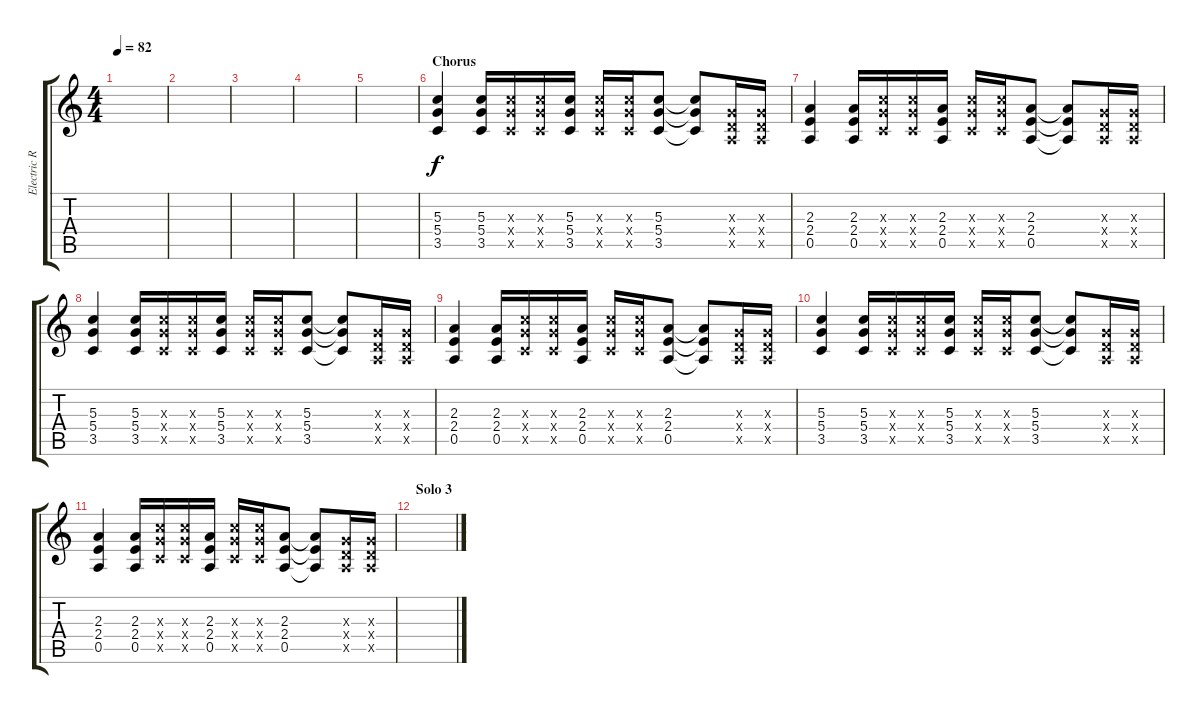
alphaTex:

\track ("Electric Rythm" "Electric R") {instrument distortionguitar}
\staff {score tabs}
\tuning (E4 B3 G3 D3 A2 E2) {hide}
\ts (4 4)
\tempo 82
\clef g2
\ks c
|
|
|
|
|
\section ("" "Chorus")
(5.3 5.4 3.5).4{volume 10 instrument distortionguitar} (5.3 5.4 3.5).16 (5.3{x} 5.4{x} 3.5{x}).16 (5.3{x} 5.4{x} 3.5{x}).16 (5.3 5.4 3.5).16 (5.3{x} 5.4{x} 3.5{x}).16 (5.3{x} 5.4{x} 3.5{x}).16 (5.3 5.4 3.5).8 (5.3{t} 5.4{t} 3.5{t}).8 (0.3{x} 0.4{x} 0.5{x}).16 (0.3{x} 0.4{x} 0.5{x}).16 |
(2.3 2.4 0.5).4 (2.3 2.4 0.5).16 (5.3{x} 5.4{x} 3.5{x}).16 (5.3{x} 5.4{x} 3.5{x}).16 (2.3 2.4 0.5).16 (5.3{x} 5.4{x} 3.5{x}).16 (5.3{x} 5.4{x} 3.5{x}).16 (2.3 2.4 0.5).8 (2.3{t} 2.4{t} 0.5{t}).8 (0.3{x} 0.4{x} 0.5{x}).16 (0.3{x} 0.4{x} 0.5{x}).16 |
(5.3 5.4 3.5).4 (5.3 5.4 3.5).16 (5.3{x} 5.4{x} 3.5{x}).16 (5.3{x} 5.4{x} 3.5{x}).16 (5.3 5.4 3.5).16 (5.3{x} 5.4{x} 3.5{x}).16 (5.3{x} 5.4{x} 3.5{x}).16 (5.3 5.4 3.5).8 (5.3{t} 5.4{t} 3.5{t}).8 (0.3{x} 0.4{x} 0.5{x}).16 (0.3{x} 0.4{x} 0.5{x}).16 |
(2.3 2.4 0.5).4 (2.3 2.4 0.5).16 (5.3{x} 5.4{x} 3.5{x}).16 (5.3{x} 5.4{x} 3.5{x}).16 (2.3 2.4 0.5).16 (5.3{x} 5.4{x} 3.5{x}).16 (5.3{x} 5.4{x} 3.5{x}).16 (2.3 2.4 0.5).8 (2.3{t} 2.4{t} 0.5{t}).8 (0.3{x} 0.4{x} 0.5{x}).16 (0.3{x} 0.4{x} 0.5{x}).16 |
(5.3 5.4 3.5).4 (5.3 5.4 3.5).16 (5.3{x} 5.4{x} 3.5{x}).16 (5.3{x} 5.4{x} 3.5{x}).16 (5.3 5.4 3.5).16 (5.3{x} 5.4{x} 3.5{x}).16 (5.3{x} 5.4{x} 3.5{x}).16 (5.3 5.4 3.5).8 (5.3{t} 5.4{t} 3.5{t}).8 (0.3{x} 0.4{x} 0.5{x}).16 (0.3{x} 0.4{x} 0.5{x}).16 |
(2.3 2.4 0.5).4 (2.3 2.4 0.5).16 (5.3{x} 5.4{x} 3.5{x}).16 (5.3{x} 5.4{x} 3.5{x}).16 (2.3 2.4 0.5).16 (5.3{x} 5.4{x} 3.5{x}).16 (5.3{x} 5.4{x} 3.5{x}).16 (2.3 2.4 0.5).8 (2.3{t} 2.4{t} 0.5{t}).8 (0.3{x} 0.4{x} 0.5{x}).16 (0.3{x} 0.4{x} 0.5{x}).16 |
\section ("" "Solo 3")
